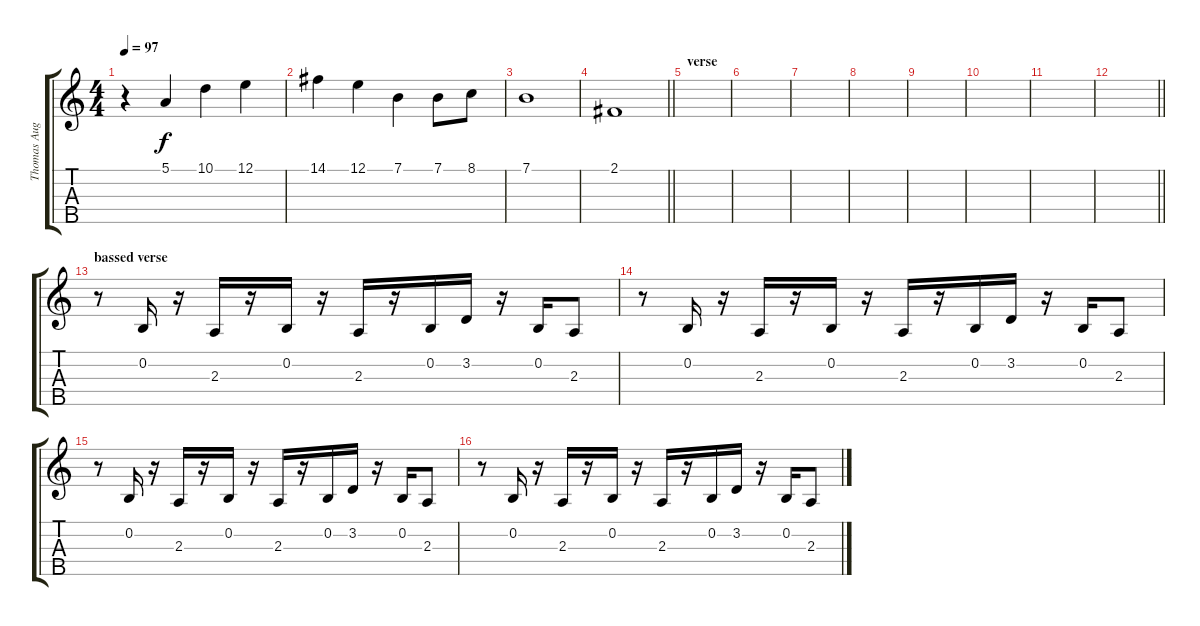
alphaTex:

\track ("Thomas Augustin premiere main" "Thomas Aug") {instrument lead2sawtooth}
\staff {score tabs}
\tuning (E4 B3 G3 D3 A2) {hide}
\ts (4 4)
\tempo 97
\clef g2
\ks c
r.4{dy f} 5.1.4 10.1.4 12.1.4 |
14.1.4 12.1.4 7.1.4 7.1.8 8.1.8 |
7.1.1 |
\barLineRight lightlight
2.1.1 |
\section ("" "verse")
|
|
|
|
|
|
|
\barLineRight lightlight
|
\section ("" "bassed verse")
r.8 0.2.16 r.16 2.3.16 r.16 0.2.16 r.16 2.3.16 r.16 0.2.16 3.2.16 r.16 0.2.16 2.3.8 |
r.8 0.2.16 r.16 2.3.16 r.16 0.2.16 r.16 2.3.16 r.16 0.2.16 3.2.16 r.16 0.2.16 2.3.8 |
r.8 0.2.16 r.16 2.3.16 r.16 0.2.16 r.16 2.3.16 r.16 0.2.16 3.2.16 r.16 0.2.16 2.3.8 |
r.8 0.2.16 r.16 2.3.16 r.16 0.2.16 r.16 2.3.16 r.16 0.2.16 3.2.16 r.16 0.2.16 2.3.8
